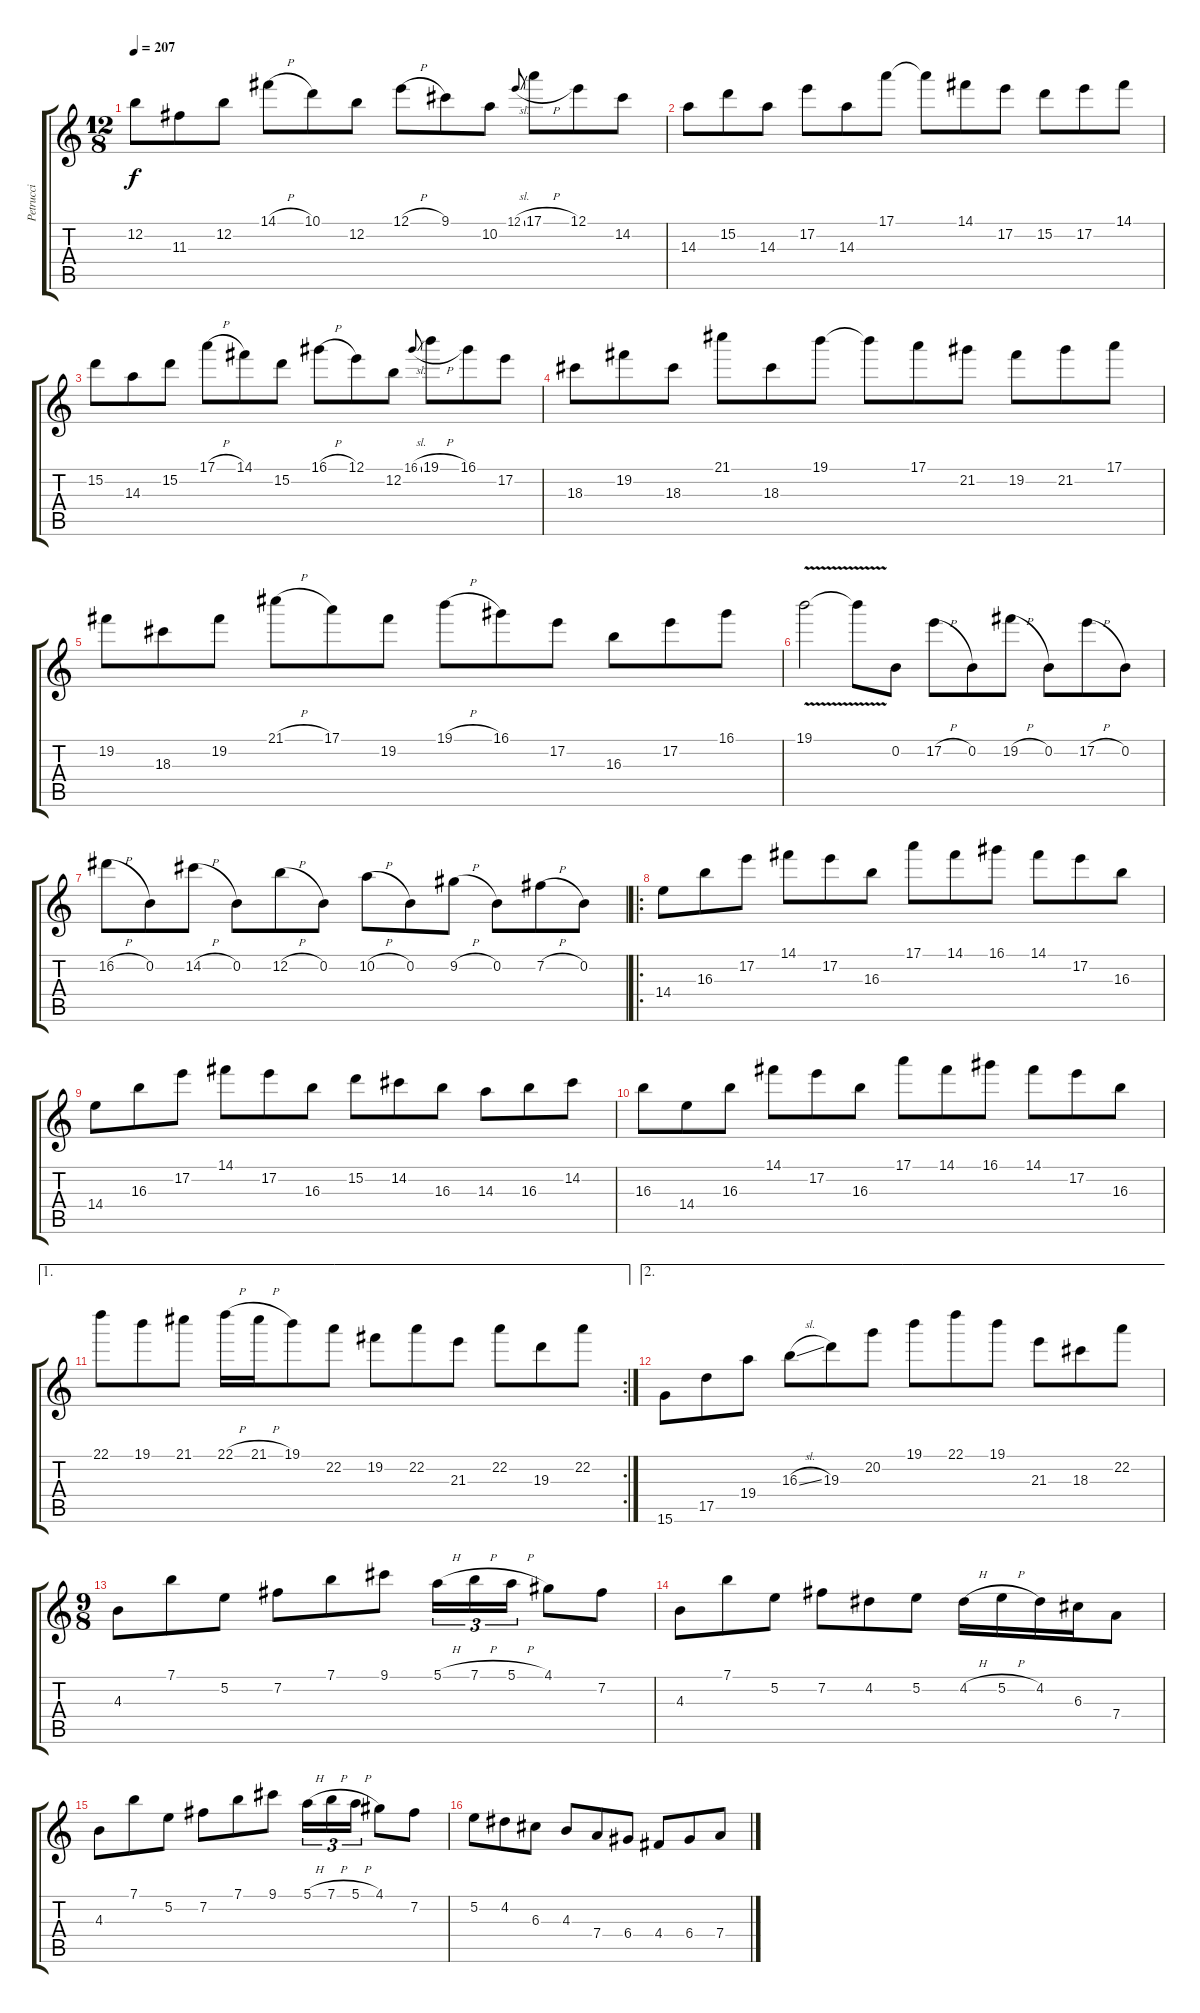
\track ("Petrucci" "Petrucci") {instrument overdrivenguitar}
\staff {score tabs}
\tuning (E4 B3 G3 D3 A2 E2) {hide}
\ts (12 8)
\tempo 207
\clef g2
\ks c
12.2.8{dy f} 11.3.8 12.2.8 14.1{h}.8 10.1.8 12.2.8 12.1{h}.8 9.1.8 10.2.8 12.1{sl}.8{gr onbeat} 17.1{h}.8 12.1.8 14.2.8 |
14.3.8 15.2.8 14.3.8 17.2.8 14.3.8 17.1.8 17.1{t}.8 14.1.8 17.2.8 15.2.8 17.2.8 14.1.8 |
15.2.8 14.3.8 15.2.8 17.1{h}.8 14.1.8 15.2.8 16.1{h}.8 12.1.8 12.2.8 16.1{sl}.8{gr onbeat} 19.1{h}.8 16.1.8 17.2.8 |
18.3.8 19.2.8 18.3.8 21.1.8 18.3.8 19.1.8 19.1{t}.8 17.1.8 21.2.8 19.2.8 21.2.8 17.1.8 |
19.2.8 18.3.8 19.2.8 21.1{h}.8 17.1.8 19.2.8 19.1{h}.8 16.1.8 17.2.8 16.3.8 17.2.8 16.1.8 |
19.1{v}.2 19.1{t}.8 0.2.8 17.2{h}.8 0.2.8 19.2{h}.8 0.2.8 17.2{h}.8 0.2.8 |
16.2{h}.8 0.2.8 14.2{h}.8 0.2.8 12.2{h}.8 0.2.8 10.2{h}.8 0.2.8 9.2{h}.8 0.2.8 7.2{h}.8 0.2.8 |
\ro
14.4.8 16.3.8 17.2.8 14.1.8 17.2.8 16.3.8 17.1.8 14.1.8 16.1.8 14.1.8 17.2.8 16.3.8 |
14.4.8 16.3.8 17.2.8 14.1.8 17.2.8 16.3.8 15.2.8 14.2.8 16.3.8 14.3.8 16.3.8 14.2.8 |
16.3.8 14.4.8 16.3.8 14.1.8 17.2.8 16.3.8 17.1.8 14.1.8 16.1.8 14.1.8 17.2.8 16.3.8 |
\ae 1
\rc 2
22.1.8 19.1.8 21.1.8 22.1{h}.16 21.1{h}.16 19.1.8 22.2.8 19.2.8 22.2.8 21.3.8 22.2.8 19.3.8 22.2.8 |
\ae 2
15.6.8 17.5.8 19.4.8 16.3{sl}.8 19.3.8 20.2.8 19.1.8 22.1.8 19.1.8 21.3.8 18.3.8 22.2.8 |
\ts (9 8)
4.3.8 7.1.8 5.2.8 7.2.8 7.1.8 9.1.8 5.1{h}.16{tu (3 2)} 7.1{h}.16{tu (3 2)} 5.1{h}.16{tu (3 2)} 4.1.8 7.2.8 |
4.3.8 7.1.8 5.2.8 7.2.8 4.2.8 5.2.8 4.2{h}.16 5.2{h}.16 4.2.16 6.3.16 7.4.8 |
4.3.8 7.1.8 5.2.8 7.2.8 7.1.8 9.1.8 5.1{h}.16{tu (3 2)} 7.1{h}.16{tu (3 2)} 5.1{h}.16{tu (3 2)} 4.1.8 7.2.8 |
5.2.8 4.2.8 6.3.8 4.3.8 7.4.8 6.4.8 4.4.8 6.4.8 7.4.8
